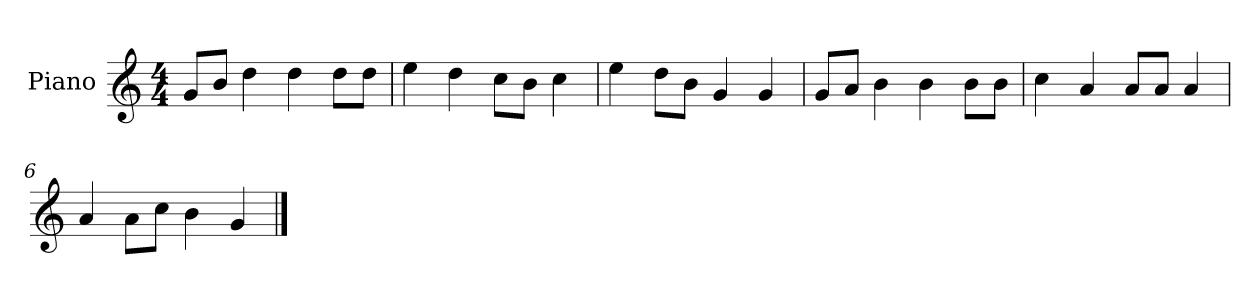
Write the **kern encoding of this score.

**kern
*part1
*staff1
*I"Piano
*I'P-no
*clefG2
*k[]
*M4/4
*MM90
=1
8g/L
8b/J
4dd\
4dd\
8dd\L
8dd\J
=2
4ee\
4dd\
8cc\L
8b\J
4cc\
=3
4ee\
8dd\L
8b\J
4g/
4g/
=4
8g/L
8a/J
4b\
4b\
8b\L
8b\J
=5
4cc\
4a/
8a/L
8a/J
4a/
=6
4a/
8a\L
8cc\J
4b\
4g/
==
*-
